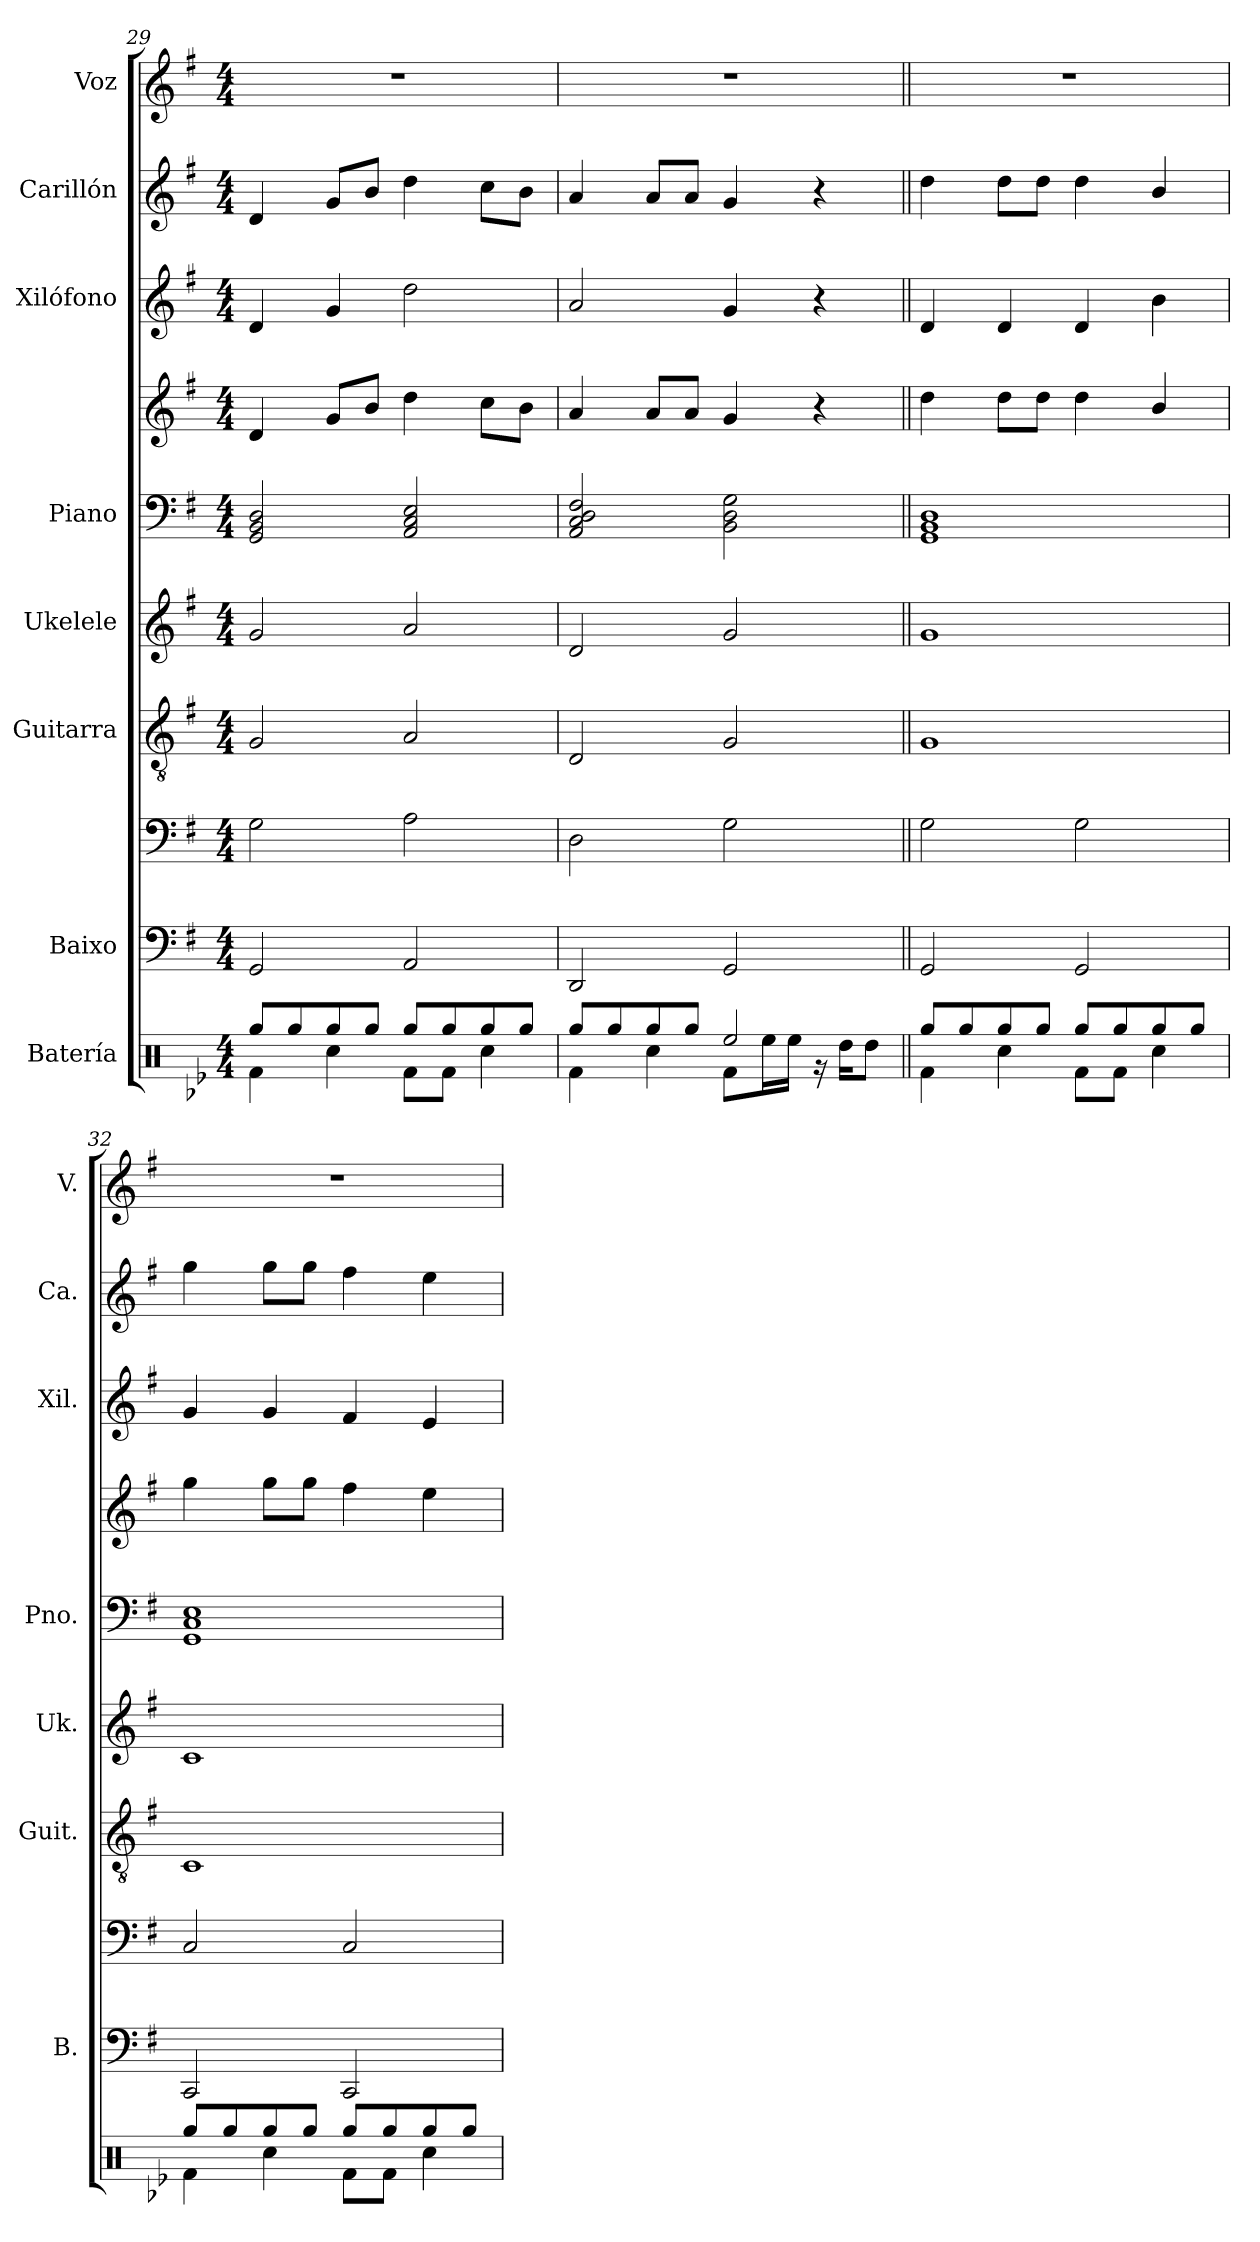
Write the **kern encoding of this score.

**kern	**kern	**kern	**kern	**kern	**kern	**kern	**kern	**kern	**kern
*part8	*part7	*part7	*part6	*part5	*part4	*part4	*part3	*part2	*part1
*staff10	*staff9	*staff8	*staff7	*staff6	*staff5	*staff4	*staff3	*staff2	*staff1
*I"Batería	*I"Baixo	*	*I"Guitarra	*I"Ukelele	*I"Piano	*	*I"Xilófono	*I"Carillón	*I"Voz
*	*I'B.	*	*I'Guit.	*I'Uk.	*I'Pno.	*	*I'Xil.	*I'Ca.	*I'V.
!!LO:PB:g=z
*clefX	*	*clefF4	*clefGv2	*clefG2	*clefF4	*clefG2	*clefG2	*clefG2	*clefG2
*	*ITrd7c12	*ITrd7c12	*	*	*	*	*ITrd-7c-12	*ITrd-14c-24	*
*k[b-e-]	*k[f#]	*k[f#]	*k[f#]	*k[f#]	*k[f#]	*k[f#]	*k[f#]	*k[f#]	*k[f#]
*M4/4	*M4/4	*M4/4	*M4/4	*M4/4	*M4/4	*M4/4	*M4/4	*M4/4	*M4/4
=29	=29	=29	=29	=29	=29	=29	=29	=29	=29
*^	*	*	*	*	*	*	*	*	*
8Rgg/L	4Rf\	2GGG	2GG\	2G/	2g/	2GG/ 2BB/ 2D/	4d/	4dd/	4ddd/	1r
8Rgg/	.	.	.	.	.	.	.	.	.	.
8Rgg/	4Rcc\	.	.	.	.	.	8g/L	4gg/	8ggg/L	.
8Rgg/J	.	.	.	.	.	.	8b/J	.	8bbb/J	.
8Rgg/L	8Rf\L	2AAA	2AA\	2A/	2a/	2AA/ 2C/ 2E/	4dd\	2ddd\	4dddd\	.
8Rgg/	8Rf\J	.	.	.	.	.	.	.	.	.
8Rgg/	4Rcc\	.	.	.	.	.	8cc\L	.	8cccc\L	.
8Rgg/J	.	.	.	.	.	.	8b\J	.	8bbb\J	.
=30	=30	=30	=30	=30	=30	=30	=30	=30	=30	=30
8Rgg/L	4Rf\	2DDD	2DD\	2D/	2d/	2AA/ 2C/ 2D/ 2F#/	4a/	2aa/	4aaa/	1r
8Rgg/	.	.	.	.	.	.	.	.	.	.
8Rgg/	4Rcc\	.	.	.	.	.	8a/L	.	8aaa/L	.
8Rgg/J	.	.	.	.	.	.	8a/J	.	8aaa/J	.
2Ree/	8Rf\L	2GGG	2GG\	2G/	2g/	2BB\ 2D\ 2G\	4g/	4gg/	4ggg/	.
.	16Ree\L	.	.	.	.	.	.	.	.	.
.	16Ree\JJ	.	.	.	.	.	.	.	.	.
.	16r	.	.	.	.	.	4r	4r	4r	.
.	16Rdd\KL	.	.	.	.	.	.	.	.	.
.	8Rdd\J	.	.	.	.	.	.	.	.	.
=31||	=31||	=31||	=31||	=31||	=31||	=31||	=31||	=31||	=31||	=31||
8Rgg/L	4Rf\	2GGG	2GG\	1G	1g	1GG 1BB 1D	4dd\	4dd/	4dddd\	1r
8Rgg/	.	.	.	.	.	.	.	.	.	.
8Rgg/	4Rcc\	.	.	.	.	.	8dd\L	4dd/	8dddd\L	.
8Rgg/J	.	.	.	.	.	.	8dd\J	.	8dddd\J	.
8Rgg/L	8Rf\L	2GGG	2GG\	.	.	.	4dd\	4dd/	4dddd\	.
8Rgg/	8Rf\J	.	.	.	.	.	.	.	.	.
8Rgg/	4Rcc\	.	.	.	.	.	4b/	4bb\	4bbb/	.
8Rgg/J	.	.	.	.	.	.	.	.	.	.
=32	=32	=32	=32	=32	=32	=32	=32	=32	=32	=32
8Rgg/L	4Rf\	2CCC	2CC/	1C	1c	1GG 1C 1E	4gg\	4gg/	4gggg\	1r
8Rgg/	.	.	.	.	.	.	.	.	.	.
8Rgg/	4Rcc\	.	.	.	.	.	8gg\L	4gg/	8gggg\L	.
8Rgg/J	.	.	.	.	.	.	8gg\J	.	8gggg\J	.
8Rgg/L	8Rf\L	2CCC	2CC/	.	.	.	4ff#\	4ff#/	4ffff#\	.
8Rgg/	8Rf\J	.	.	.	.	.	.	.	.	.
8Rgg/	4Rcc\	.	.	.	.	.	4ee\	4ee/	4eeee\	.
8Rgg/J	.	.	.	.	.	.	.	.	.	.
*v	*v	*	*	*	*	*	*	*	*	*
=	=	=	=	=	=	=	=	=	=
*-	*-	*-	*-	*-	*-	*-	*-	*-	*-
